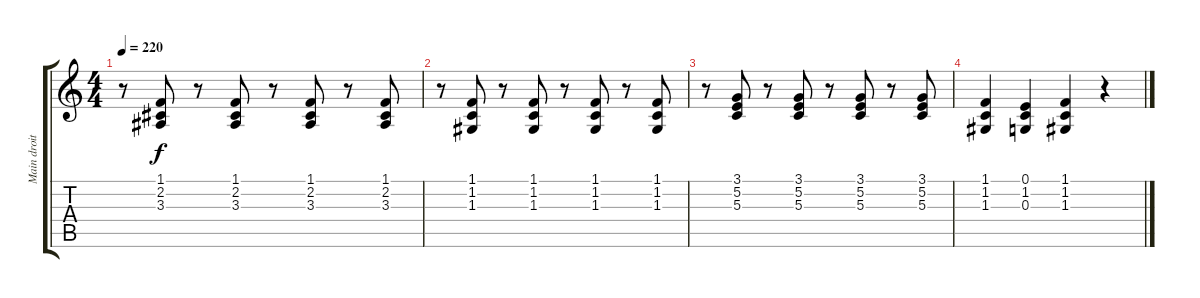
\track ("Main droite" "Main droit") {instrument acousticgrandpiano}
\staff {score tabs}
\tuning (E4 B3 G3 D3 A2 E2) {hide}
\ts (4 4)
\tempo 220
\clef g2
\ks c
r.8{dy f} (1.1 2.2 3.3).8 r.8 (1.1 2.2 3.3).8 r.8 (1.1 2.2 3.3).8 r.8 (1.1 2.2 3.3).8 |
r.8 (1.1 1.2 1.3).8 r.8 (1.1 1.2 1.3).8 r.8 (1.1 1.2 1.3).8 r.8 (1.1 1.2 1.3).8 |
r.8 (3.1 5.2 5.3).8 r.8 (3.1 5.2 5.3).8 r.8 (3.1 5.2 5.3).8 r.8 (3.1 5.2 5.3).8 |
(1.1 1.2 1.3).4 (0.1 1.2 0.3).4 (1.1 1.2 1.3).4 r.4
